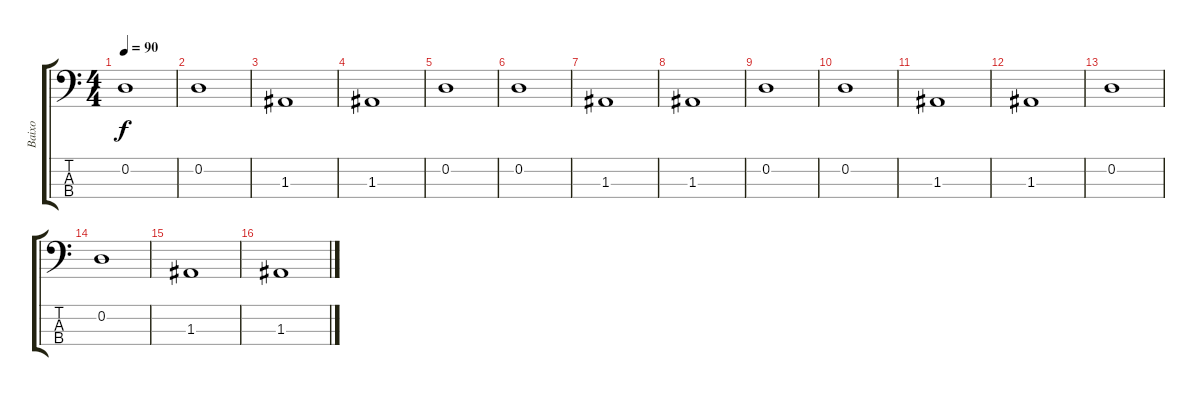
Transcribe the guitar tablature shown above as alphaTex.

\track ("Baixo" "Baixo") {instrument electricbasspick}
\staff {score tabs}
\tuning (G2 D2 A1 E1) {hide}
\ts (4 4)
\tempo 90
\clef f4
\ks c
0.2.1{dy f} |
0.2.1 |
1.3.1 |
1.3.1 |
0.2.1 |
0.2.1 |
1.3.1 |
1.3.1 |
0.2.1 |
0.2.1 |
1.3.1 |
1.3.1 |
0.2.1 |
0.2.1 |
1.3.1 |
1.3.1
